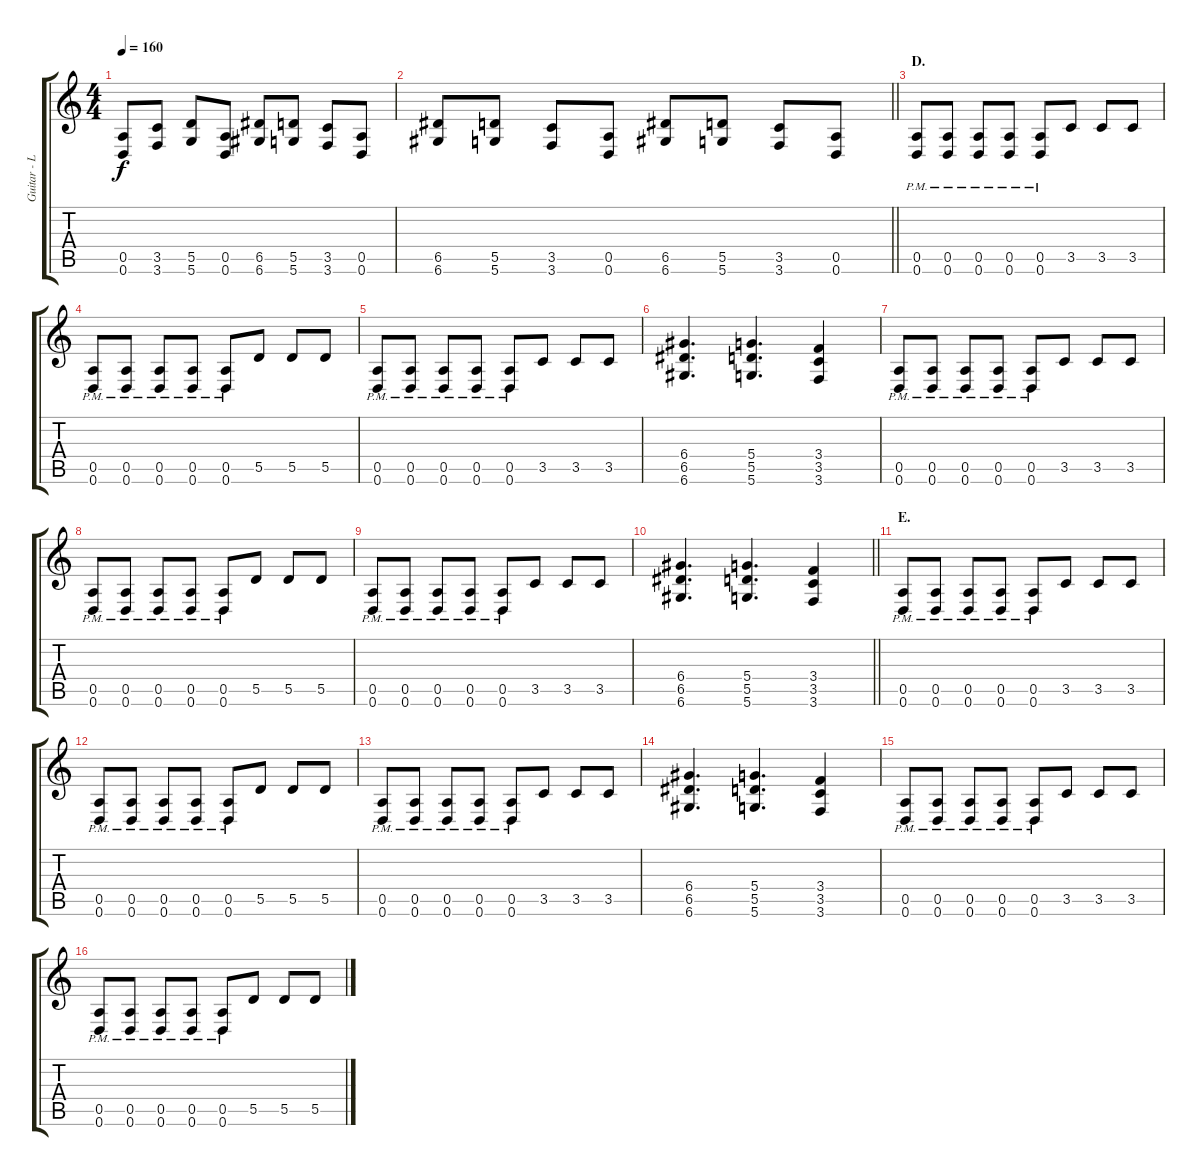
\track ("Guitar - Left" "Guitar - L") {instrument distortionguitar}
\staff {score tabs}
\tuning (E4 B3 G3 D3 A2 D2) {hide}
\ts (4 4)
\tempo 160
\clef g2
\ks c
(0.5 0.6).8{dy f} (3.5 3.6).8 (5.5 5.6).8 (0.5 0.6).8 (6.5 6.6).8 (5.5 5.6).8 (3.5 3.6).8 (0.5 0.6).8 |
\barLineRight lightlight
(6.5 6.6).8 (5.5 5.6).8 (3.5 3.6).8 (0.5 0.6).8 (6.5 6.6).8 (5.5 5.6).8 (3.5 3.6).8 (0.5 0.6).8 |
\section ("" "D.")
(0.5{pm} 0.6{pm}).8 (0.5{pm} 0.6{pm}).8 (0.5{pm} 0.6{pm}).8 (0.5{pm} 0.6{pm}).8 (0.5{pm} 0.6{pm}).8 3.5.8 3.5.8 3.5.8 |
(0.5{pm} 0.6{pm}).8 (0.5{pm} 0.6{pm}).8 (0.5{pm} 0.6{pm}).8 (0.5{pm} 0.6{pm}).8 (0.5{pm} 0.6{pm}).8 5.5.8 5.5.8 5.5.8 |
(0.5{pm} 0.6{pm}).8 (0.5{pm} 0.6{pm}).8 (0.5{pm} 0.6{pm}).8 (0.5{pm} 0.6{pm}).8 (0.5{pm} 0.6{pm}).8 3.5.8 3.5.8 3.5.8 |
(6.4 6.5 6.6).4{d} (5.4 5.5 5.6).4{d} (3.4 3.5 3.6).4 |
(0.5{pm} 0.6{pm}).8 (0.5{pm} 0.6{pm}).8 (0.5{pm} 0.6{pm}).8 (0.5{pm} 0.6{pm}).8 (0.5{pm} 0.6{pm}).8 3.5.8 3.5.8 3.5.8 |
(0.5{pm} 0.6{pm}).8 (0.5{pm} 0.6{pm}).8 (0.5{pm} 0.6{pm}).8 (0.5{pm} 0.6{pm}).8 (0.5{pm} 0.6{pm}).8 5.5.8 5.5.8 5.5.8 |
(0.5{pm} 0.6{pm}).8 (0.5{pm} 0.6{pm}).8 (0.5{pm} 0.6{pm}).8 (0.5{pm} 0.6{pm}).8 (0.5{pm} 0.6{pm}).8 3.5.8 3.5.8 3.5.8 |
\barLineRight lightlight
(6.4 6.5 6.6).4{d} (5.4 5.5 5.6).4{d} (3.4 3.5 3.6).4 |
\section ("" "E.")
(0.5{pm} 0.6{pm}).8 (0.5{pm} 0.6{pm}).8 (0.5{pm} 0.6{pm}).8 (0.5{pm} 0.6{pm}).8 (0.5{pm} 0.6{pm}).8 3.5.8 3.5.8 3.5.8 |
(0.5{pm} 0.6{pm}).8 (0.5{pm} 0.6{pm}).8 (0.5{pm} 0.6{pm}).8 (0.5{pm} 0.6{pm}).8 (0.5{pm} 0.6{pm}).8 5.5.8 5.5.8 5.5.8 |
(0.5{pm} 0.6{pm}).8 (0.5{pm} 0.6{pm}).8 (0.5{pm} 0.6{pm}).8 (0.5{pm} 0.6{pm}).8 (0.5{pm} 0.6{pm}).8 3.5.8 3.5.8 3.5.8 |
(6.4 6.5 6.6).4{d} (5.4 5.5 5.6).4{d} (3.4 3.5 3.6).4 |
(0.5{pm} 0.6{pm}).8 (0.5{pm} 0.6{pm}).8 (0.5{pm} 0.6{pm}).8 (0.5{pm} 0.6{pm}).8 (0.5{pm} 0.6{pm}).8 3.5.8 3.5.8 3.5.8 |
(0.5{pm} 0.6{pm}).8 (0.5{pm} 0.6{pm}).8 (0.5{pm} 0.6{pm}).8 (0.5{pm} 0.6{pm}).8 (0.5{pm} 0.6{pm}).8 5.5.8 5.5.8 5.5.8
